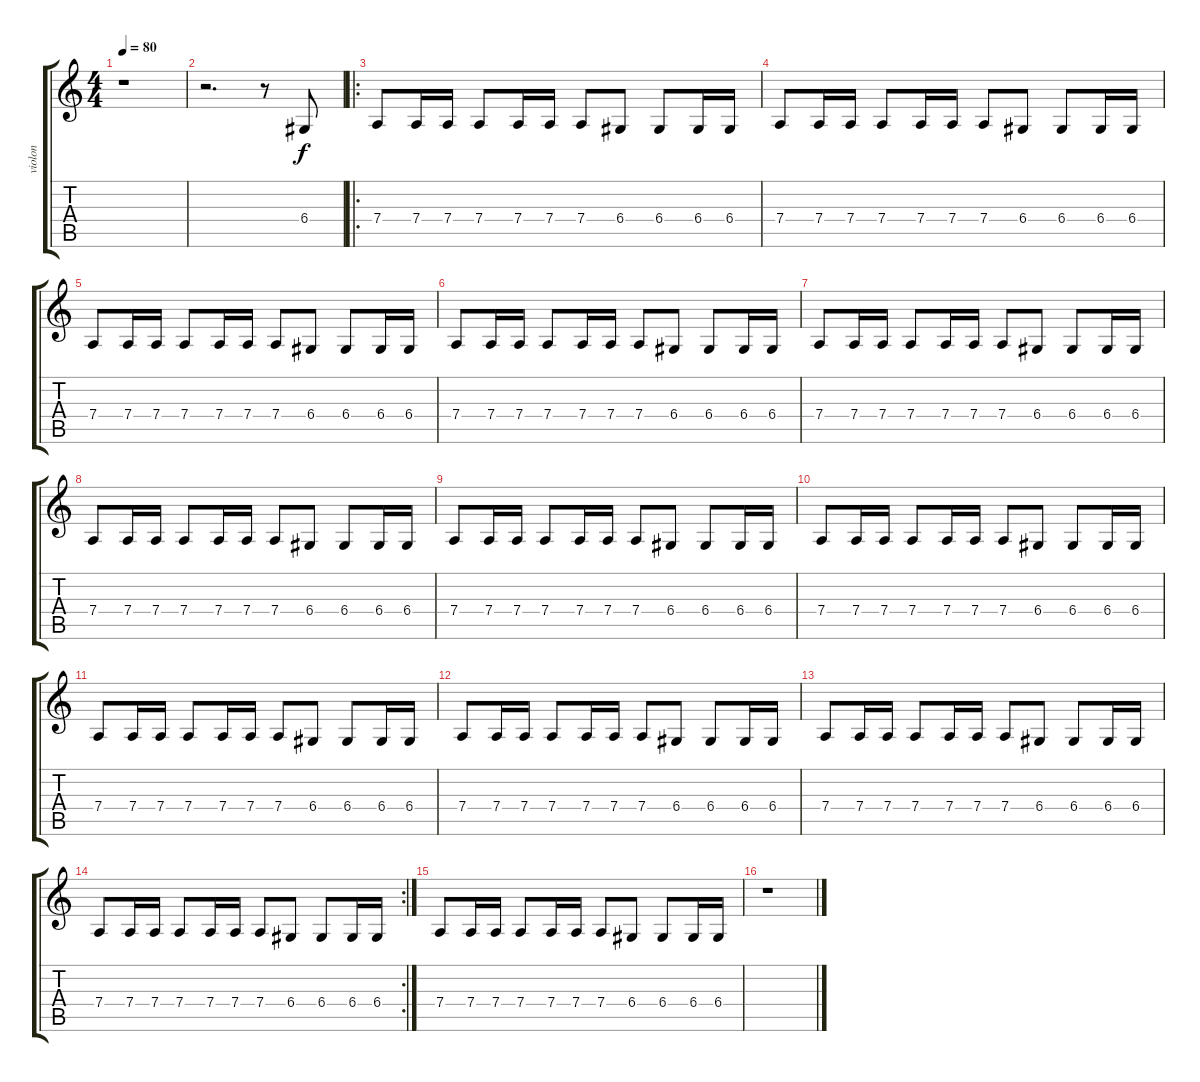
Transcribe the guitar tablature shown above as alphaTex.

\track ("violon" "violon") {instrument violin}
\staff {score tabs}
\tuning (E4 B3 G3 D3 A2 E2) {hide}
\ts (4 4)
\tempo 80
\clef g2
\ks c
r.1{dy f instrument violin} |
r.2{d} r.8 6.4.8 |
\ro
7.4.8 7.4.16 7.4.16 7.4.8 7.4.16 7.4.16 7.4.8 6.4.8 6.4.8 6.4.16 6.4.16 |
7.4.8 7.4.16 7.4.16 7.4.8 7.4.16 7.4.16 7.4.8 6.4.8 6.4.8 6.4.16 6.4.16 |
7.4.8 7.4.16 7.4.16 7.4.8 7.4.16 7.4.16 7.4.8 6.4.8 6.4.8 6.4.16 6.4.16 |
7.4.8 7.4.16 7.4.16 7.4.8 7.4.16 7.4.16 7.4.8 6.4.8 6.4.8 6.4.16 6.4.16 |
7.4.8 7.4.16 7.4.16 7.4.8 7.4.16 7.4.16 7.4.8 6.4.8 6.4.8 6.4.16 6.4.16 |
7.4.8 7.4.16 7.4.16 7.4.8 7.4.16 7.4.16 7.4.8 6.4.8 6.4.8 6.4.16 6.4.16 |
7.4.8 7.4.16 7.4.16 7.4.8 7.4.16 7.4.16 7.4.8 6.4.8 6.4.8 6.4.16 6.4.16 |
7.4.8 7.4.16 7.4.16 7.4.8 7.4.16 7.4.16 7.4.8 6.4.8 6.4.8 6.4.16 6.4.16 |
7.4.8 7.4.16 7.4.16 7.4.8 7.4.16 7.4.16 7.4.8 6.4.8 6.4.8 6.4.16 6.4.16 |
7.4.8 7.4.16 7.4.16 7.4.8 7.4.16 7.4.16 7.4.8 6.4.8 6.4.8 6.4.16 6.4.16 |
7.4.8 7.4.16 7.4.16 7.4.8 7.4.16 7.4.16 7.4.8 6.4.8 6.4.8 6.4.16 6.4.16 |
\rc 2
7.4.8 7.4.16 7.4.16 7.4.8 7.4.16 7.4.16 7.4.8 6.4.8 6.4.8 6.4.16 6.4.16 |
7.4.8 7.4.16 7.4.16 7.4.8 7.4.16 7.4.16 7.4.8 6.4.8 6.4.8 6.4.16 6.4.16 |
r.1
